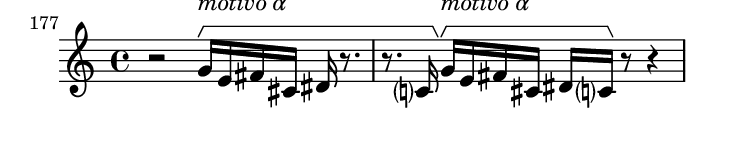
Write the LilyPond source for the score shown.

\version "2.10.33"

\include "../config/lib.ly"

\score {
  \new Staff {
      \time 4/4
      \relative c'' {
        \set Score.currentBarNumber = #177
        \bar ""
        \bracketUp
        \override TextScript #'extra-offset = #'( 0 . 1 )
        %% corrigir o nome do motivo
        r2 g16^\startGroup^\markup{\italic{motivo #(ly:export (ly:wide-char->utf-8 #x3B1))}} e fis cis dis r8.
        r8. c?16\stopGroup g'16\startGroup^\markup{\italic{motivo #(ly:export (ly:wide-char->utf-8 #x3B1))}} e fis cis dis c?\stopGroup r8 r4
      }
    }
  \layout {
    \context {
      \Staff \consists "Horizontal_bracket_engraver"
    }
  }
}
\paper {
  paper-width = 12.6\cm
  paper-height = 3\cm
  line-width = 13.5\cm
  top-margin = -.1\cm
  left-margin = -1.2\cm
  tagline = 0
  indent = #0
}
